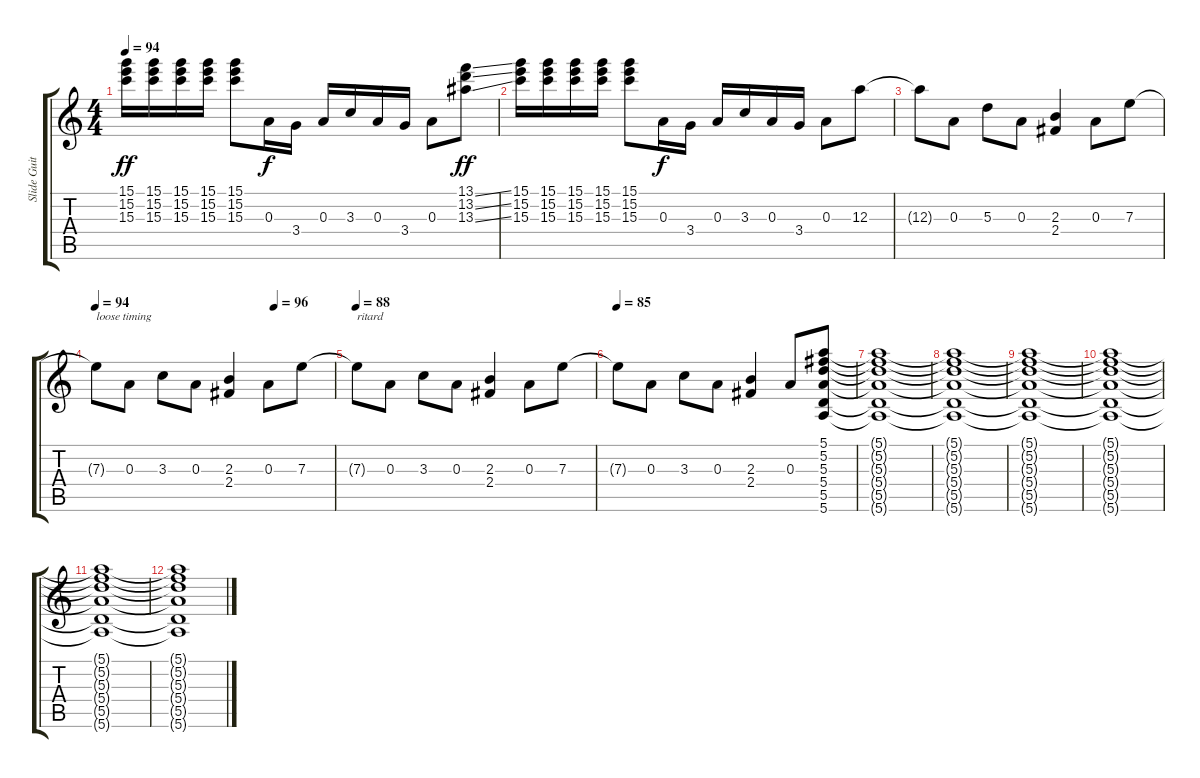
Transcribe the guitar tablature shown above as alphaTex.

\track ("Slide Guitar" "Slide Guit") {instrument distortionguitar}
\staff {score tabs}
\tuning (E4 Db4 A3 E3 A2 E2) {hide}
\ts (4 4)
\tempo 94
\clef g2
\ks c
(15.1 15.2 15.3).16{dy ff} (15.1 15.2 15.3).16 (15.1 15.2 15.3).16 (15.1 15.2 15.3).16 (15.1 15.2 15.3).8 0.3.16{dy f} 3.4.16 0.3.16 3.3.16 0.3.16 3.4.16 0.3.8 (13.1{ss} 13.2{ss} 13.3{ss}).8{dy ff} |
(15.1 15.2 15.3).16 (15.1 15.2 15.3).16 (15.1 15.2 15.3).16 (15.1 15.2 15.3).16 (15.1 15.2 15.3).8 0.3.16{dy f} 3.4.16 0.3.16 3.3.16 0.3.16 3.4.16 0.3.8 12.3.8 |
12.3{t}.8 0.3.8 5.3.8 0.3.8 (2.3 2.4).4 0.3.8 7.3.8 |
\tempo 94
\tempo (96 0.75)
7.3{t}.8{txt "loose timing"} 0.3.8 3.3.8 0.3.8 (2.3 2.4).4 0.3.8 7.3.8 |
\tempo 88
7.3{t}.8{txt "ritard"} 0.3.8 3.3.8 0.3.8 (2.3 2.4).4 0.3.8 7.3.8 |
\tempo 85
7.3{t}.8 0.3.8 3.3.8 0.3.8 (2.3 2.4).4 0.3.8 (5.1 5.2 5.3 5.4 5.5 5.6).8 |
(5.1{t} 5.2{t} 5.3{t} 5.4{t} 5.5{t} 5.6{t}).1 |
(5.1{t} 5.2{t} 5.3{t} 5.4{t} 5.5{t} 5.6{t}).1 |
(5.1{t} 5.2{t} 5.3{t} 5.4{t} 5.5{t} 5.6{t}).1 |
(5.1{t} 5.2{t} 5.3{t} 5.4{t} 5.5{t} 5.6{t}).1 |
(5.1{t} 5.2{t} 5.3{t} 5.4{t} 5.5{t} 5.6{t}).1 |
(5.1{t} 5.2{t} 5.3{t} 5.4{t} 5.5{t} 5.6{t}).1
